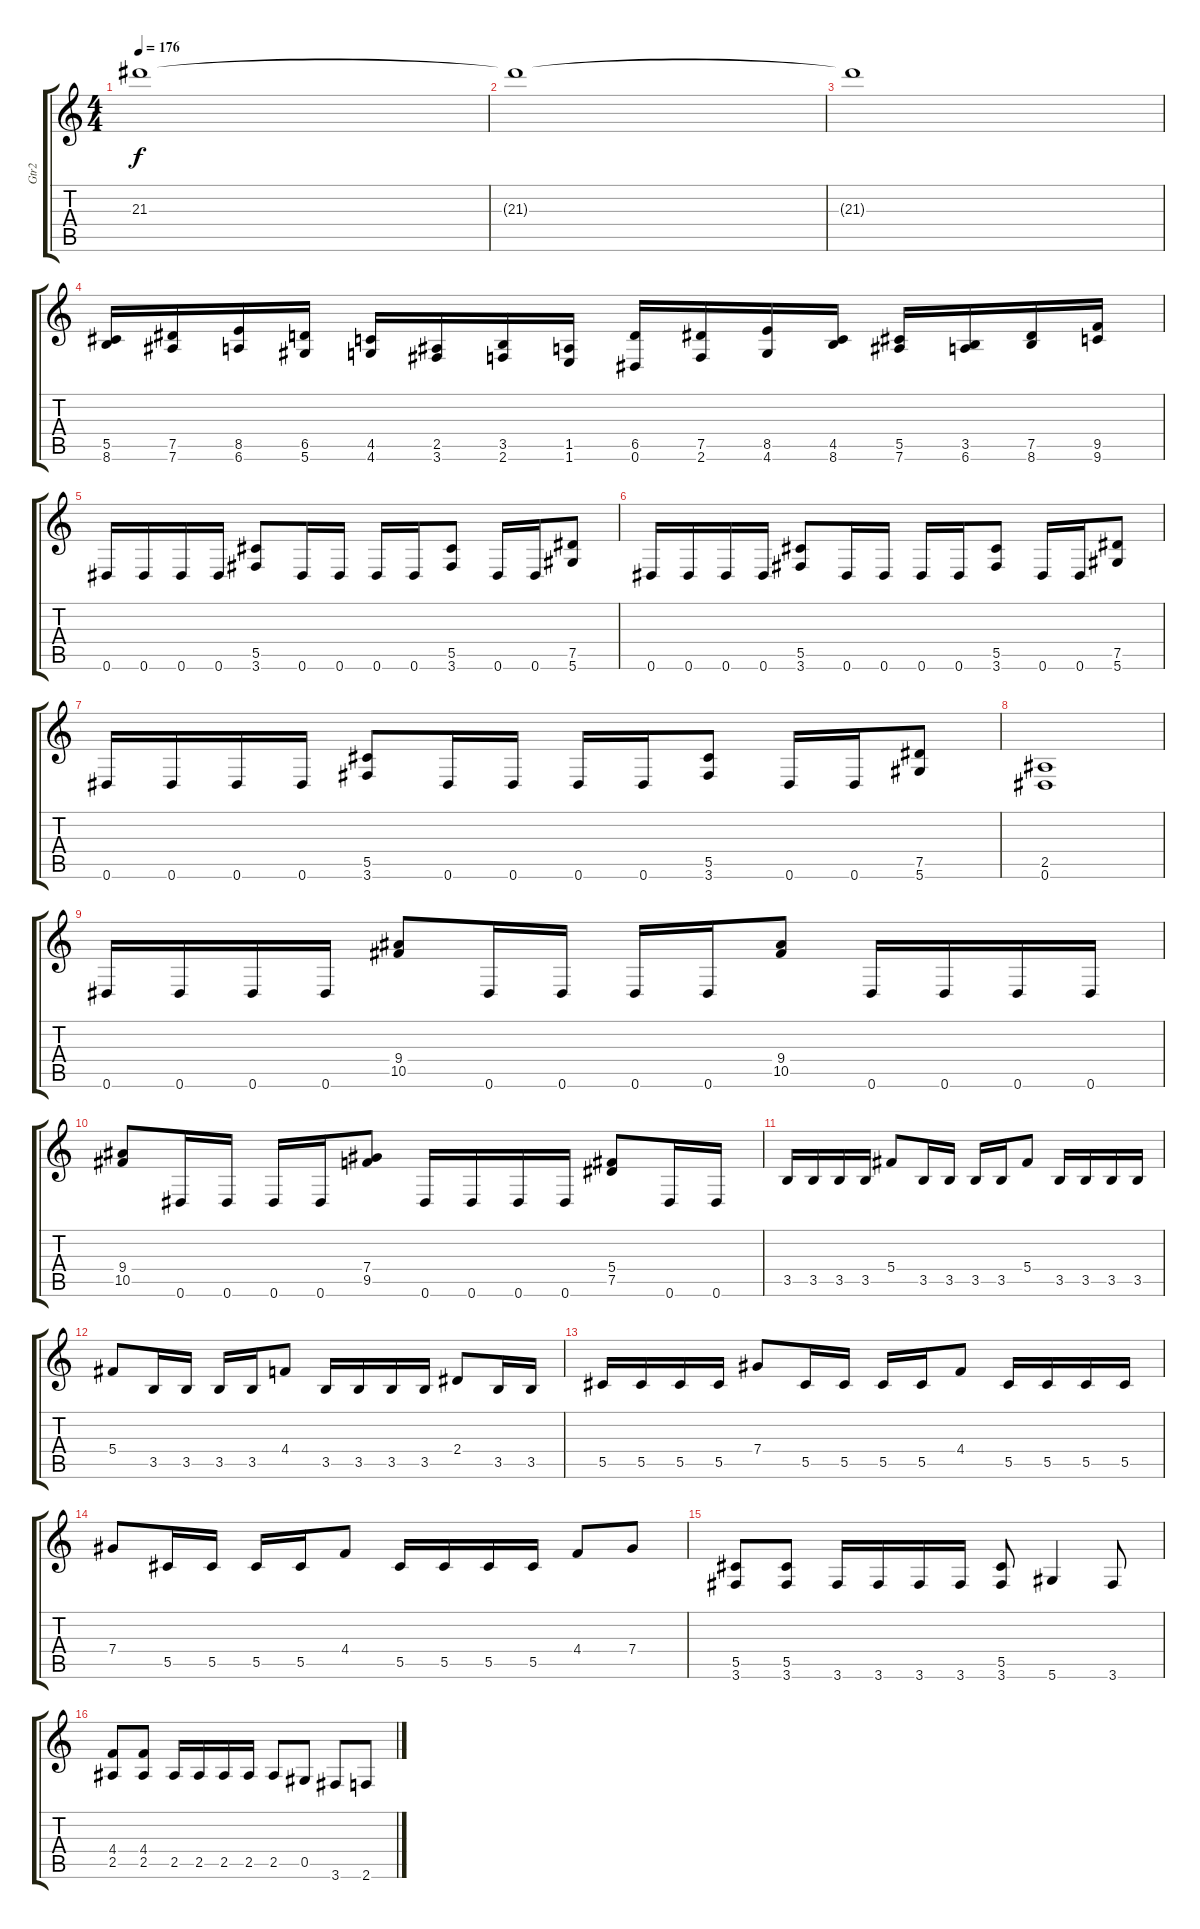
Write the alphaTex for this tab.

\track ("Gtr2" "Gtr2") {instrument overdrivenguitar}
\staff {score tabs}
\tuning (Eb4 Bb3 Gb3 Db3 Ab2 Eb2) {hide}
\ts (4 4)
\tempo 176
\clef g2
\ks c
21.3.1{dy f} |
21.3{t}.1 |
21.3{t}.1 |
(5.5 8.6).16{volume 14 instrument guitarfretnoise} (7.5 7.6).16 (8.5 6.6).16 (6.5 5.6).16 (4.5 4.6).16 (2.5 3.6).16 (3.5 2.6).16 (1.5 1.6).16 (6.5 0.6).16 (7.5 2.6).16 (8.5 4.6).16 (4.5 8.6).16 (5.5 7.6).16 (3.5 6.6).16 (7.5 8.6).16 (9.5 9.6).16 |
0.6.16{volume 14 balance 5 instrument overdrivenguitar} 0.6.16 0.6.16 0.6.16 (5.5 3.6).8 0.6.16 0.6.16 0.6.16 0.6.16 (5.5 3.6).8 0.6.16 0.6.16 (7.5 5.6).8 |
0.6.16 0.6.16 0.6.16 0.6.16 (5.5 3.6).8 0.6.16 0.6.16 0.6.16 0.6.16 (5.5 3.6).8 0.6.16 0.6.16 (7.5 5.6).8 |
0.6.16 0.6.16 0.6.16 0.6.16 (5.5 3.6).8 0.6.16 0.6.16 0.6.16 0.6.16 (5.5 3.6).8 0.6.16 0.6.16 (7.5 5.6).8 |
(2.5 0.6).1 |
0.6.16 0.6.16 0.6.16 0.6.16 (9.4 10.5).8 0.6.16 0.6.16 0.6.16 0.6.16 (9.4 10.5).8 0.6.16 0.6.16 0.6.16 0.6.16 |
(9.4 10.5).8 0.6.16 0.6.16 0.6.16 0.6.16 (7.4 9.5).8 0.6.16 0.6.16 0.6.16 0.6.16 (5.4 7.5).8 0.6.16 0.6.16 |
3.5.16 3.5.16 3.5.16 3.5.16 5.4.8 3.5.16 3.5.16 3.5.16 3.5.16 5.4.8 3.5.16 3.5.16 3.5.16 3.5.16 |
5.4.8 3.5.16 3.5.16 3.5.16 3.5.16 4.4.8 3.5.16 3.5.16 3.5.16 3.5.16 2.4.8 3.5.16 3.5.16 |
5.5.16 5.5.16 5.5.16 5.5.16 7.4.8 5.5.16 5.5.16 5.5.16 5.5.16 4.4.8 5.5.16 5.5.16 5.5.16 5.5.16 |
7.4.8 5.5.16 5.5.16 5.5.16 5.5.16 4.4.8 5.5.16 5.5.16 5.5.16 5.5.16 4.4.8 7.4.8 |
(5.5 3.6).8 (5.5 3.6).8 3.6.16 3.6.16 3.6.16 3.6.16 (5.5 3.6).8 5.6.4 3.6.8 |
(4.4 2.5).8 (4.4 2.5).8 2.5.16 2.5.16 2.5.16 2.5.16 2.5.8 0.5.8 3.6.8 2.6.8
